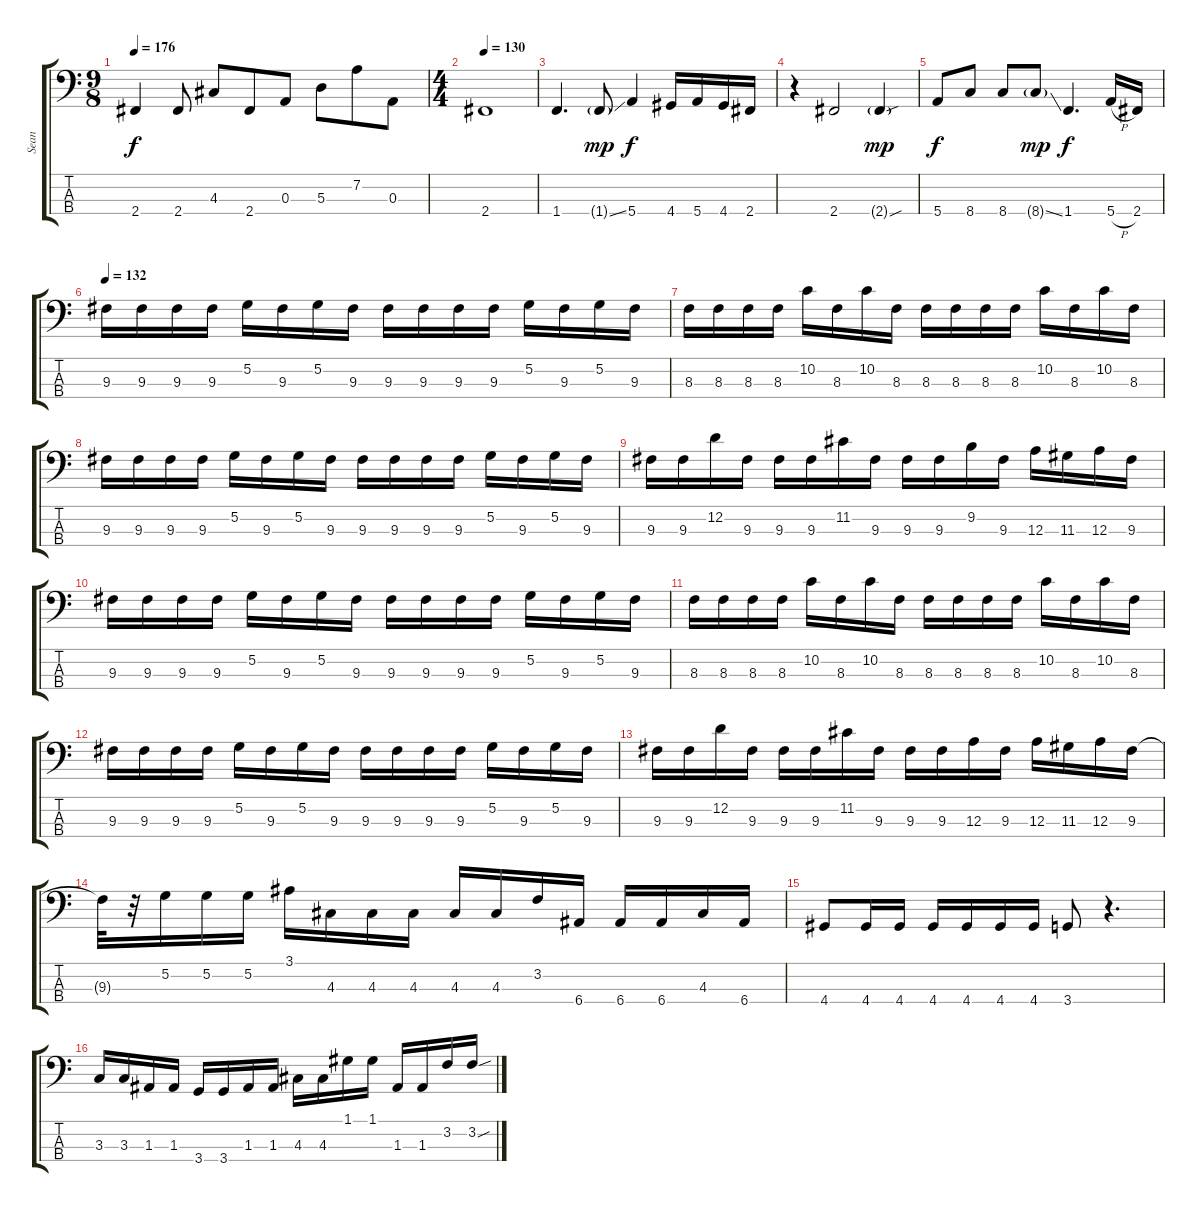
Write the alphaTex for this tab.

\track ("Sean" "Sean") {instrument fretlessbass}
\staff {score tabs}
\tuning (G2 D2 A1 E1) {hide}
\ts (9 8)
\tempo 176
\clef f4
\ks c
2.4.4{dy f} 2.4.8 4.3.8 2.4.8 0.3.8 5.3.8 7.2.8 0.3.8 |
\ts (4 4)
\tempo 130
2.4.1 |
1.4.4{d} 1.4{ss g}.8{dy mp} 5.4.4{dy f} 4.4.16 5.4.16 4.4.16 2.4.16 |
r.4 2.4.2 2.4{sou g}.4{dy mp} |
5.4.8{dy f} 8.4.8 8.4.8 8.4{ss g}.8{dy mp} 1.4.4{d dy f} 5.4{h}.16 2.4.16 |
\tempo 132
9.3.16 9.3.16 9.3.16 9.3.16 5.2.16 9.3.16 5.2.16 9.3.16 9.3.16 9.3.16 9.3.16 9.3.16 5.2.16 9.3.16 5.2.16 9.3.16 |
8.3.16 8.3.16 8.3.16 8.3.16 10.2.16 8.3.16 10.2.16 8.3.16 8.3.16 8.3.16 8.3.16 8.3.16 10.2.16 8.3.16 10.2.16 8.3.16 |
9.3.16 9.3.16 9.3.16 9.3.16 5.2.16 9.3.16 5.2.16 9.3.16 9.3.16 9.3.16 9.3.16 9.3.16 5.2.16 9.3.16 5.2.16 9.3.16 |
9.3.16 9.3.16 12.2.16 9.3.16 9.3.16 9.3.16 11.2.16 9.3.16 9.3.16 9.3.16 9.2.16 9.3.16 12.3.16 11.3.16 12.3.16 9.3.16 |
9.3.16 9.3.16 9.3.16 9.3.16 5.2.16 9.3.16 5.2.16 9.3.16 9.3.16 9.3.16 9.3.16 9.3.16 5.2.16 9.3.16 5.2.16 9.3.16 |
8.3.16 8.3.16 8.3.16 8.3.16 10.2.16 8.3.16 10.2.16 8.3.16 8.3.16 8.3.16 8.3.16 8.3.16 10.2.16 8.3.16 10.2.16 8.3.16 |
9.3.16 9.3.16 9.3.16 9.3.16 5.2.16 9.3.16 5.2.16 9.3.16 9.3.16 9.3.16 9.3.16 9.3.16 5.2.16 9.3.16 5.2.16 9.3.16 |
9.3.16 9.3.16 12.2.16 9.3.16 9.3.16 9.3.16 11.2.16 9.3.16 9.3.16 9.3.16 12.3.16 9.3.16 12.3.16 11.3.16 12.3.16 9.3.16 |
9.3{t}.32 r.32 5.2.16 5.2.16 5.2.16 3.1.16 4.3.16 4.3.16 4.3.16 4.3.16 4.3.16 3.2.16 6.4.16 6.4.16 6.4.16 4.3.16 6.4.16 |
4.4.8 4.4.16 4.4.16 4.4.16 4.4.16 4.4.16 4.4.16 3.4.8 r.4{d} |
3.3.16 3.3.16 1.3.16 1.3.16 3.4.16 3.4.16 1.3.16 1.3.16 4.3.16 4.3.16 1.1.16 1.1.16 1.3.16 1.3.16 3.2.16 3.2{sou}.16
